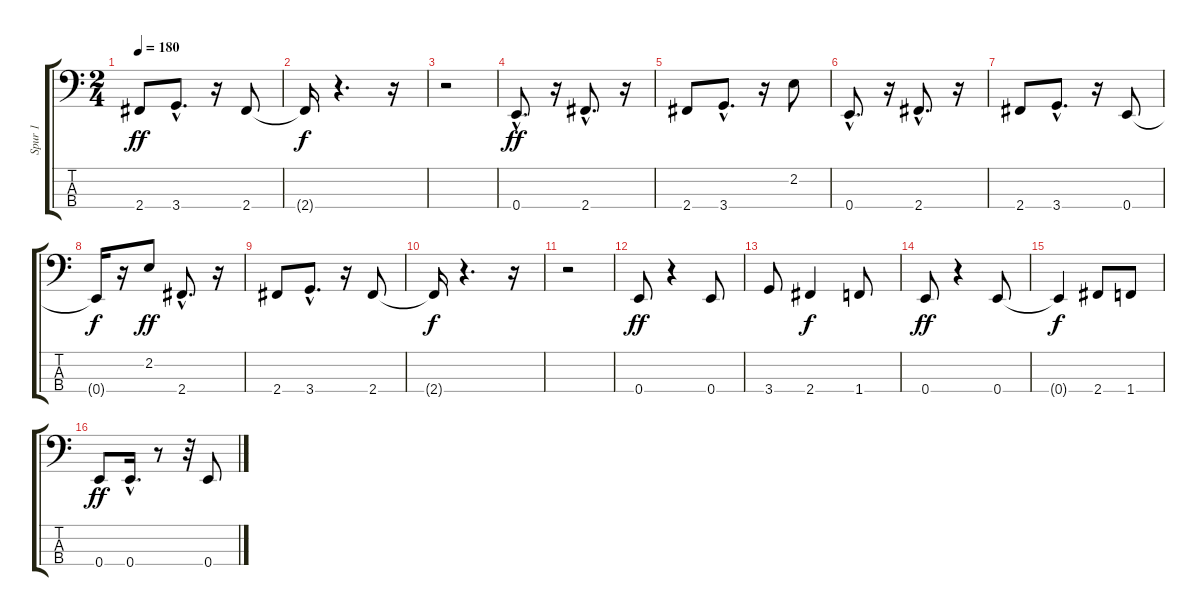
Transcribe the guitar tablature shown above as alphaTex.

\track ("Spur 1" "Spur 1") {instrument fretlessbass}
\staff {score tabs}
\tuning (G2 D2 A1 E1) {hide}
\ts (2 4)
\tempo 180
\clef f4
\ks c
2.4.8{dy ff} 3.4{hac}.8{d} r.16 2.4.8 |
2.4{t}.16{dy f} r.4{d} r.16 |
r.2 |
0.4{hac}.8{d dy ff} r.16 2.4{hac}.8{d} r.16 |
2.4.8 3.4{hac}.8{d} r.16 2.2.8 |
0.4{hac}.8{d} r.16 2.4{hac}.8{d} r.16 |
2.4.8 3.4{hac}.8{d} r.16 0.4.8 |
0.4{t}.16{dy f} r.16 2.2.8{dy ff} 2.4{hac}.8{d} r.16 |
2.4.8 3.4{hac}.8{d} r.16 2.4.8 |
2.4{t}.16{dy f} r.4{d} r.16 |
r.2 |
0.4.8{dy ff} r.4 0.4.8 |
3.4.8 2.4.4{dy f} 1.4.8 |
0.4.8{dy ff} r.4 0.4.8 |
0.4{t}.4{dy f} 2.4.8 1.4.8 |
0.4.8{dy ff} 0.4{hac}.16{d} r.8 r.32 0.4.8
